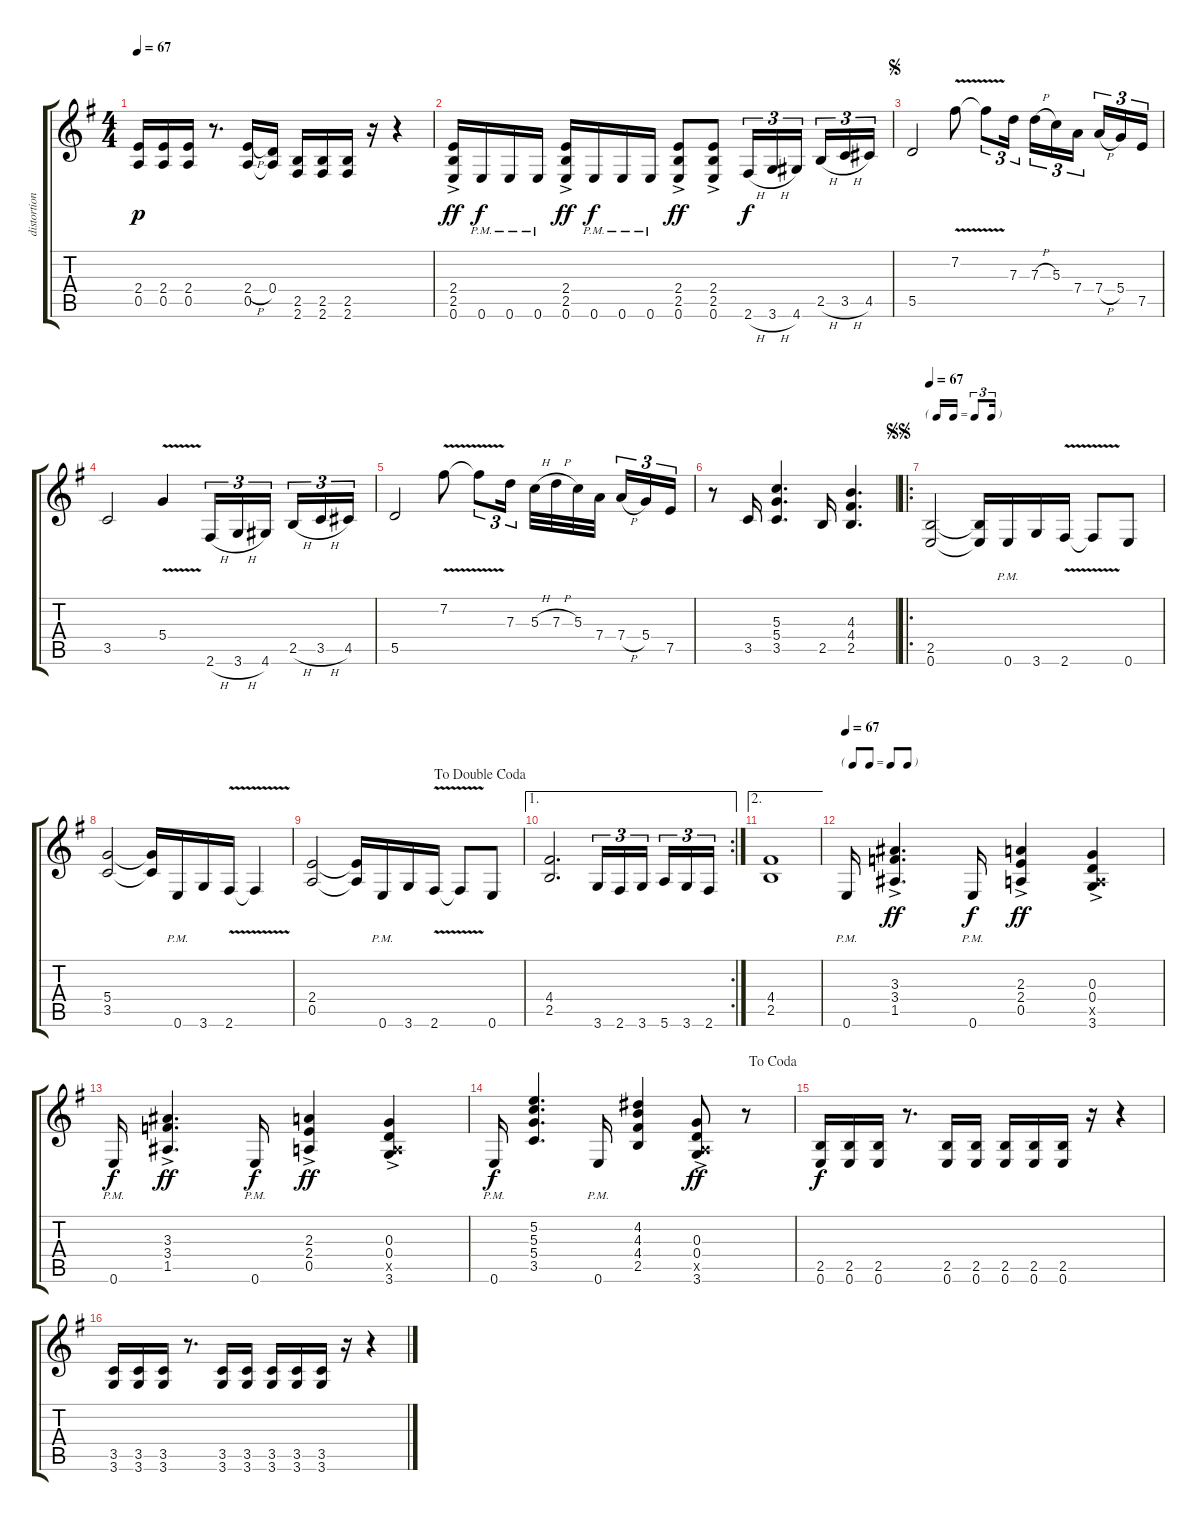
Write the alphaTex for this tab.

\track ("distortion guitar" "distortion") {instrument distortionguitar}
\staff {score tabs}
\tuning (E4 B3 G3 D3 A2 E2) {hide}
\ts (4 4)
\tempo 67
\clef g2
\ks g
(2.4 0.5).16{dy p} (2.4 0.5).16 (2.4 0.5).16 r.8{d} (2.4{h} 0.5).16 (0.4 0.5{t}).16 (2.5 2.6).16 (2.5 2.6).16 (2.5 2.6).16 r.16 r.4 |
(2.4{ac} 2.5{ac} 0.6{ac}).16{dy ff} 0.6{pm}.16{dy f} 0.6{pm}.16 0.6{pm}.16 (2.4{ac} 2.5{ac} 0.6{ac}).16{dy ff} 0.6{pm}.16{dy f} 0.6{pm}.16 0.6{pm}.16 (2.4{ac} 2.5{ac} 0.6{ac}).8{dy ff} (2.4{ac} 2.5{ac} 0.6{ac}).8 2.6{h}.16{tu (3 2) dy f} 3.6{h}.16{tu (3 2)} 4.6.16{tu (3 2) beam splitsecondary} 2.5{h}.16{tu (3 2)} 3.5{h}.16{tu (3 2)} 4.5.16{tu (3 2)} |
\jump segno
5.5.2 7.2{v}.8 7.2{v t}.8{tu (3 2)} 7.3.16{tu (3 2)} 7.3{h}.16{tu (3 2)} 5.3.16{tu (3 2)} 7.4.16{tu (3 2) beam splitsecondary} 7.4{h}.16{tu (3 2)} 5.4.16{tu (3 2)} 7.5.16{tu (3 2)} |
3.5.2 5.4{v}.4 2.6{h}.16{tu (3 2)} 3.6{h}.16{tu (3 2)} 4.6.16{tu (3 2) beam splitsecondary} 2.5{h}.16{tu (3 2)} 3.5{h}.16{tu (3 2)} 4.5.16{tu (3 2)} |
5.5.2 7.2{v}.8 7.2{v t}.8{tu (3 2)} 7.3.16{tu (3 2)} 5.3{h}.32 7.3{h}.32 5.3.32 7.4.32{beam splitsecondary} 7.4{h}.16{tu (3 2)} 5.4.16{tu (3 2)} 7.5.16{tu (3 2)} |
r.8 3.5.16 (5.3 5.4 3.5).4{d} 2.5.16 (4.3 4.4 2.5).4{d} |
\ro
\tf triplet16th
\jump segnosegno
\tempo 67
(2.5 0.6).2 (2.5{t} 0.6{t}).16 0.6{pm}.16 3.6.16 2.6{v}.16 2.6{v t}.8 0.6.8 |
(5.4 3.5).2 (5.4{t} 3.5{t}).16 0.6{pm}.16 3.6.16 2.6{v}.16 2.6{v t}.4 |
\jump dadoublecoda
(2.4 0.5).2 (2.4{t} 0.5{t}).16 0.6{pm}.16 3.6.16 2.6{v}.16 2.6{v t}.8 0.6.8 |
\ae 1
\rc 2
(4.4 2.5).2{d} 3.6.16{tu (3 2)} 2.6.16{tu (3 2)} 3.6.16{tu (3 2) beam splitsecondary} 5.6.16{tu (3 2)} 3.6.16{tu (3 2)} 2.6.16{tu (3 2)} |
\ae 2
(4.4 2.5).1 |
\tf none
\tempo 67
0.6{pm}.16 (3.3{ac} 3.4{ac} 1.5{ac}).4{d dy ff} 0.6{pm}.16{dy f} (2.3{ac} 2.4{ac} 0.5{ac}).4{dy ff} (0.3{ac} 0.4{ac} 0.5{ac x} 3.6{ac}).4 |
0.6{pm}.16{dy f} (3.3{ac} 3.4{ac} 1.5{ac}).4{d dy ff} 0.6{pm}.16{dy f} (2.3{ac} 2.4{ac} 0.5{ac}).4{dy ff} (0.3{ac} 0.4{ac} 0.5{ac x} 3.6{ac}).4 |
\jump dacoda
0.6{pm}.16{dy f} (5.2 5.3 5.4 3.5).4{d} 0.6{pm}.16 (4.2 4.3 4.4 2.5).4 (0.3{ac} 0.4{ac} 0.5{ac x} 3.6{ac}).8{dy ff} r.8 |
(2.5 0.6).16{dy f} (2.5 0.6).16 (2.5 0.6).16 r.8{d} (2.5 0.6).16 (2.5 0.6).16 (2.5 0.6).16 (2.5 0.6).16 (2.5 0.6).16 r.16 r.4 |
(3.5 3.6).16 (3.5 3.6).16 (3.5 3.6).16 r.8{d} (3.5 3.6).16 (3.5 3.6).16 (3.5 3.6).16 (3.5 3.6).16 (3.5 3.6).16 r.16 r.4
